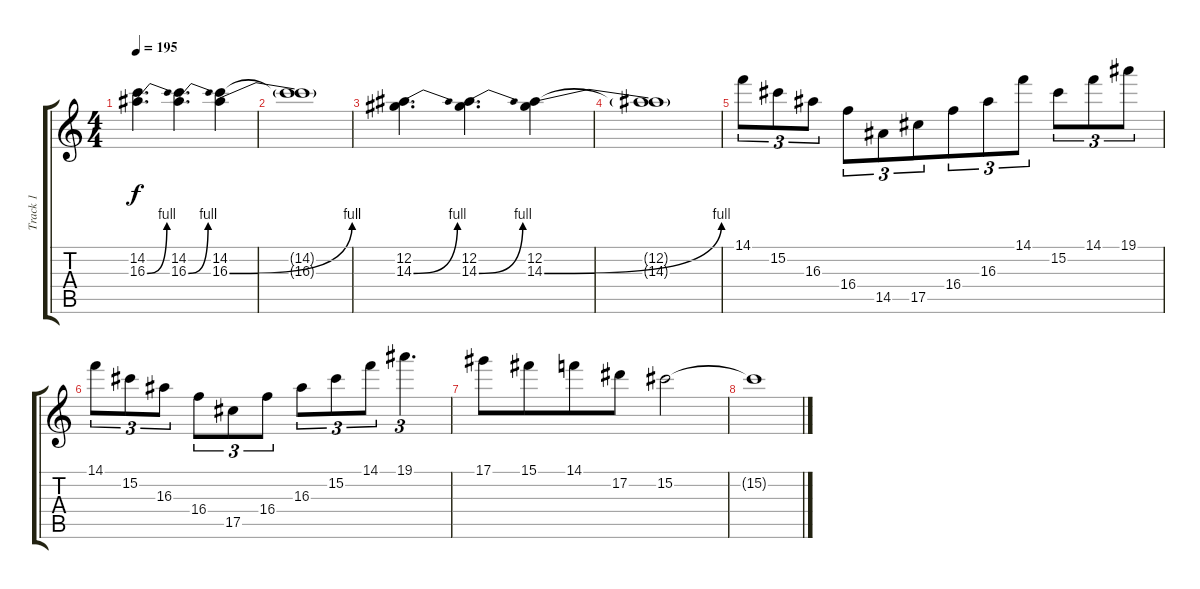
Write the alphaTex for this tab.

\track ("Track 1" "Track 1") {instrument acousticguitarnylon}
\staff {score tabs}
\tuning (Eb4 Bb3 Gb3 Db3 Ab2 Db2) {hide}
\ts (4 4)
\tempo 195
\clef g2
\ks c
(14.2 16.3{be (bend 0 0 60 4)}).4{d dy f beam merge} (14.2 16.3{be (bend 0 0 60 4)}).4{d beam merge} (14.2 16.3{be (bend 0 0 60 4)}).4 |
(14.2{t} 16.3{t}).1 |
(12.2 14.3{be (bend 0 0 60 4)}).4{d beam merge} (12.2 14.3{be (bend 0 0 60 4)}).4{d beam merge} (12.2 14.3{be (bend 0 0 60 4)}).4 |
(12.2{t} 14.3{t}).1 |
14.1.8{tu (3 2)} 15.2.8{tu (3 2) beam merge} 16.3.8{tu (3 2)} 16.4.8{tu (3 2)} 14.5.8{tu (3 2) beam merge} 17.5.8{tu (3 2) beam merge} 16.4.8{tu (3 2)} 16.3.8{tu (3 2)} 14.1.8{tu (3 2)} 15.2.8{tu (3 2) beam merge} 14.1.8{tu (3 2)} 19.1.8{tu (3 2)} |
14.1.8{tu (3 2)} 15.2.8{tu (3 2)} 16.3.8{tu (3 2)} 16.4.8{tu (3 2) beam merge} 17.5.8{tu (3 2) beam merge} 16.4.8{tu (3 2)} 16.3.8{tu (3 2)} 15.2.8{tu (3 2) beam merge} 14.1.8{tu (3 2)} 19.1.4{d tu (3 2)} |
17.1.8 15.1.8{beam merge} 14.1.8 17.2.8 15.2.2 |
15.2{t}.1
